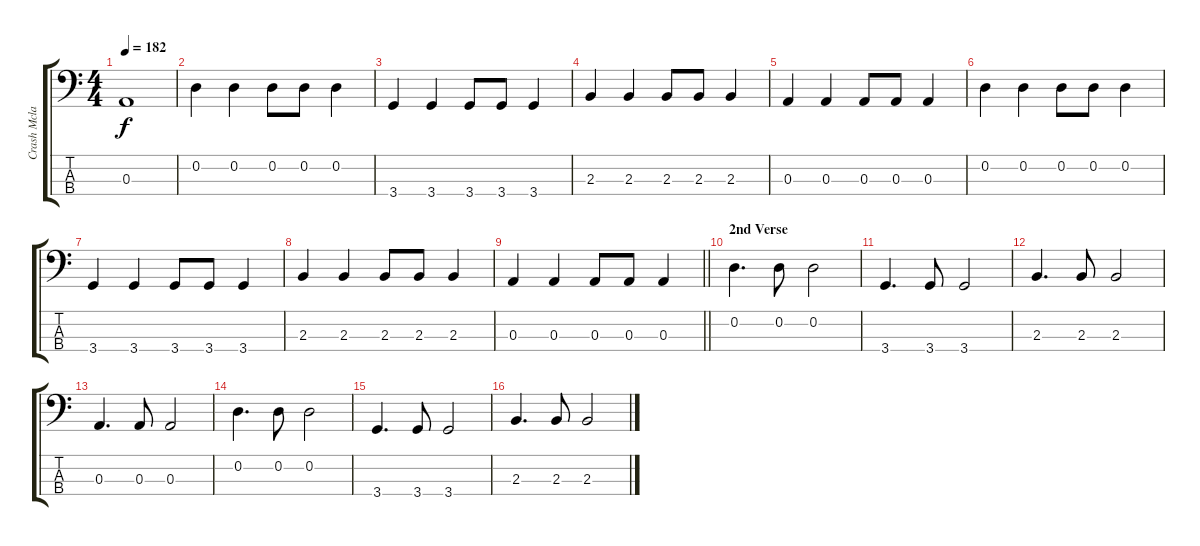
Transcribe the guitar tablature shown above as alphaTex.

\track ("Crash Mclarson" "Crash Mcla") {instrument electricbassfinger}
\staff {score tabs}
\tuning (G2 D2 A1 E1) {hide}
\ts (4 4)
\tempo 182
\clef f4
\ks c
0.3{t}.1{dy f} |
0.2.4 0.2.4 0.2.8 0.2.8 0.2.4 |
3.4.4 3.4.4 3.4.8 3.4.8 3.4.4 |
2.3.4 2.3.4 2.3.8 2.3.8 2.3.4 |
0.3.4 0.3.4 0.3.8 0.3.8 0.3.4 |
0.2.4 0.2.4 0.2.8 0.2.8 0.2.4 |
3.4.4 3.4.4 3.4.8 3.4.8 3.4.4 |
2.3.4 2.3.4 2.3.8 2.3.8 2.3.4 |
\barLineRight lightlight
0.3.4 0.3.4 0.3.8 0.3.8 0.3.4 |
\section ("" "2nd Verse")
0.2.4{d} 0.2.8 0.2.2 |
3.4.4{d} 3.4.8 3.4.2 |
2.3.4{d} 2.3.8 2.3.2 |
0.3.4{d} 0.3.8 0.3.2 |
0.2.4{d} 0.2.8 0.2.2 |
3.4.4{d} 3.4.8 3.4.2 |
2.3.4{d} 2.3.8 2.3.2
